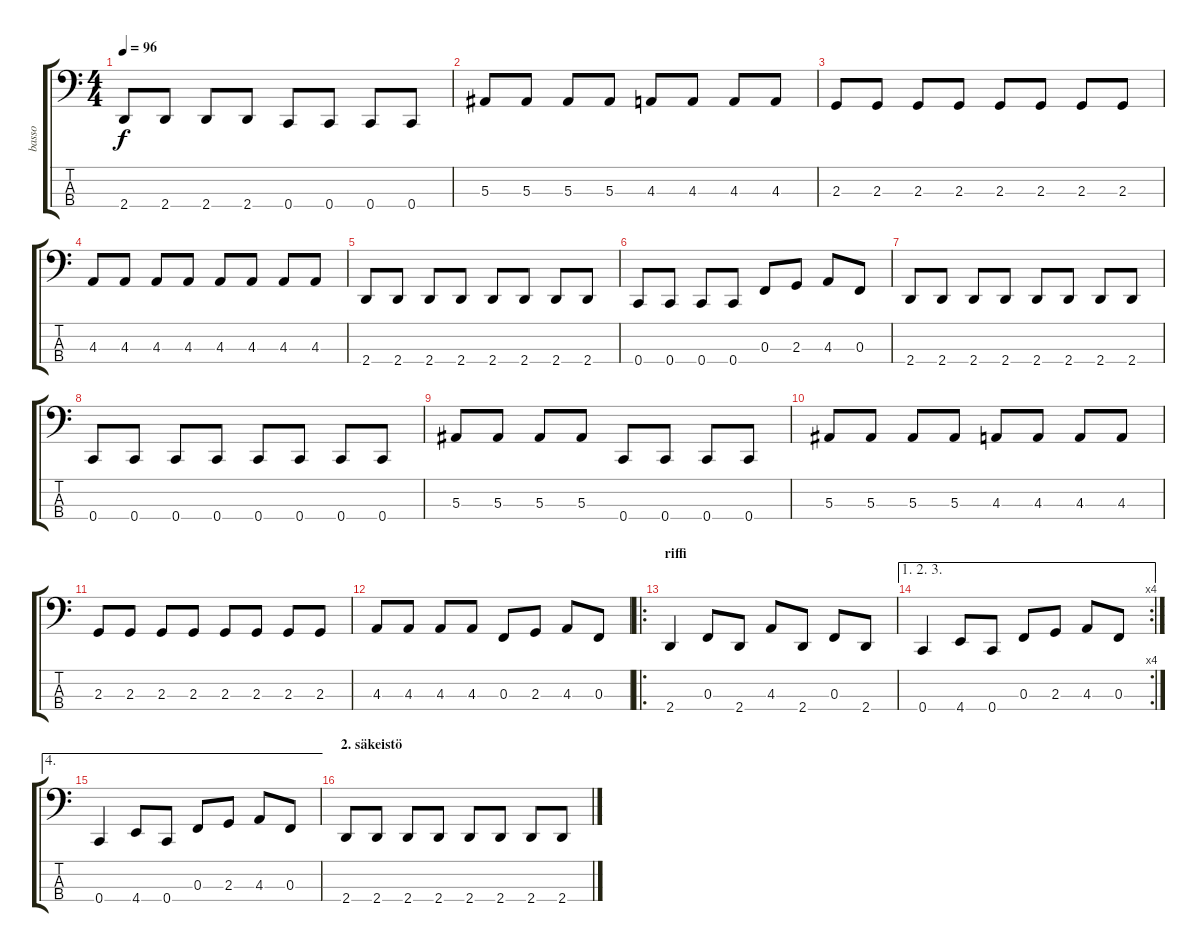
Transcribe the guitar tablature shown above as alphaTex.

\track ("basso" "basso") {instrument electricbassfinger}
\staff {score tabs}
\tuning (Eb2 Bb1 F1 C1) {hide}
\ts (4 4)
\tempo 96
\clef f4
\ks c
2.4.8{dy f} 2.4.8 2.4.8 2.4.8 0.4.8 0.4.8 0.4.8 0.4.8 |
5.3.8 5.3.8 5.3.8 5.3.8 4.3.8 4.3.8 4.3.8 4.3.8 |
2.3.8 2.3.8 2.3.8 2.3.8 2.3.8 2.3.8 2.3.8 2.3.8 |
4.3.8 4.3.8 4.3.8 4.3.8 4.3.8 4.3.8 4.3.8 4.3.8 |
2.4.8 2.4.8 2.4.8 2.4.8 2.4.8 2.4.8 2.4.8 2.4.8 |
0.4.8 0.4.8 0.4.8 0.4.8 0.3.8 2.3.8 4.3.8 0.3.8 |
2.4.8 2.4.8 2.4.8 2.4.8 2.4.8 2.4.8 2.4.8 2.4.8 |
0.4.8 0.4.8 0.4.8 0.4.8 0.4.8 0.4.8 0.4.8 0.4.8 |
5.3.8 5.3.8 5.3.8 5.3.8 0.4.8 0.4.8 0.4.8 0.4.8 |
5.3.8 5.3.8 5.3.8 5.3.8 4.3.8 4.3.8 4.3.8 4.3.8 |
2.3.8 2.3.8 2.3.8 2.3.8 2.3.8 2.3.8 2.3.8 2.3.8 |
4.3.8 4.3.8 4.3.8 4.3.8 0.3.8 2.3.8 4.3.8 0.3.8 |
\ro
\section ("" "riffi")
2.4.4 0.3.8 2.4.8 4.3.8 2.4.8 0.3.8 2.4.8 |
\ae (1 2 3)
\rc 4
0.4.4 4.4.8 0.4.8 0.3.8 2.3.8 4.3.8 0.3.8 |
\ae 4
0.4.4 4.4.8 0.4.8 0.3.8 2.3.8 4.3.8 0.3.8 |
\section ("" "2. säkeistö")
2.4.8 2.4.8 2.4.8 2.4.8 2.4.8 2.4.8 2.4.8 2.4.8
